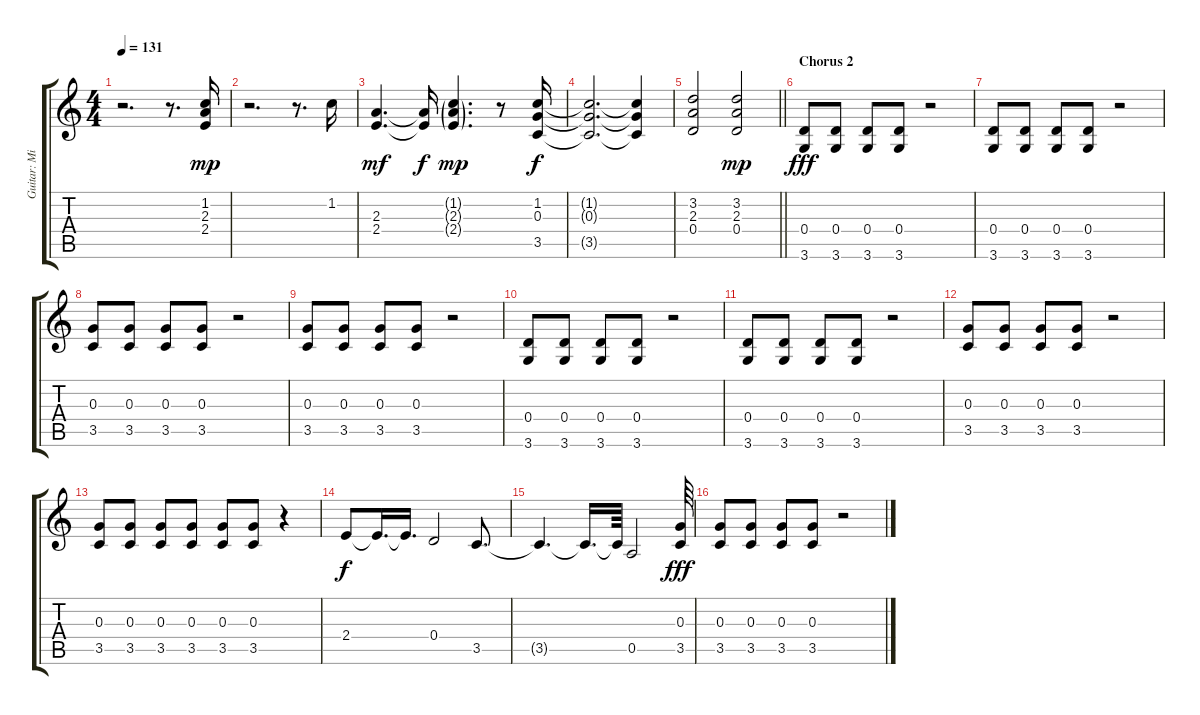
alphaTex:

\track ("Guitar: Mick Ralphs" "Guitar: Mi") {instrument electricguitarjazz}
\staff {score tabs}
\tuning (E4 B3 G3 D3 A2 E2) {hide}
\ts (4 4)
\tempo 131
\clef g2
\ks c
r.2{d dy f} r.8{d} (1.2 2.3 2.4).16{dy mp} |
r.2{d} r.8{d} 1.2.16 |
(2.3 2.4).4{d dy mf} (2.3{t} 2.4{t}).16{dy f} (1.2{g} 2.3{g} 2.4{g}).4{d dy mp} r.8 (1.2 0.3 3.5).16{dy f} |
(1.2{t} 0.3{t} 3.5{t}).2{d} (1.2{t} 0.3{t} 3.5{t}).4 |
\barLineRight lightlight
(3.2 2.3 0.4).2 (3.2 2.3 0.4).2{dy mp} |
\section ("" "Chorus 2")
(0.4 3.6).8{dy fff} (0.4 3.6).8 (0.4 3.6).8 (0.4 3.6).8 r.2 |
(0.4 3.6).8 (0.4 3.6).8 (0.4 3.6).8 (0.4 3.6).8 r.2 |
(0.3 3.5).8 (0.3 3.5).8 (0.3 3.5).8 (0.3 3.5).8 r.2 |
(0.3 3.5).8 (0.3 3.5).8 (0.3 3.5).8 (0.3 3.5).8 r.2 |
(0.4 3.6).8 (0.4 3.6).8 (0.4 3.6).8 (0.4 3.6).8 r.2 |
(0.4 3.6).8 (0.4 3.6).8 (0.4 3.6).8 (0.4 3.6).8 r.2 |
(0.3 3.5).8 (0.3 3.5).8 (0.3 3.5).8 (0.3 3.5).8 r.2 |
(0.3 3.5).8 (0.3 3.5).8 (0.3 3.5).8 (0.3 3.5).8 (0.3 3.5).8 (0.3 3.5).8 r.4 |
2.4.8{dy f} 2.4{t}.16{d} 2.4{t}.16{d} 0.4.2 3.5.8{d} |
3.5{t}.4{d} 3.5{t}.16{d} 3.5{t}.64 0.5.2 (0.3 3.5).64{dy fff} |
(0.3 3.5).8 (0.3 3.5).8 (0.3 3.5).8 (0.3 3.5).8 r.2
